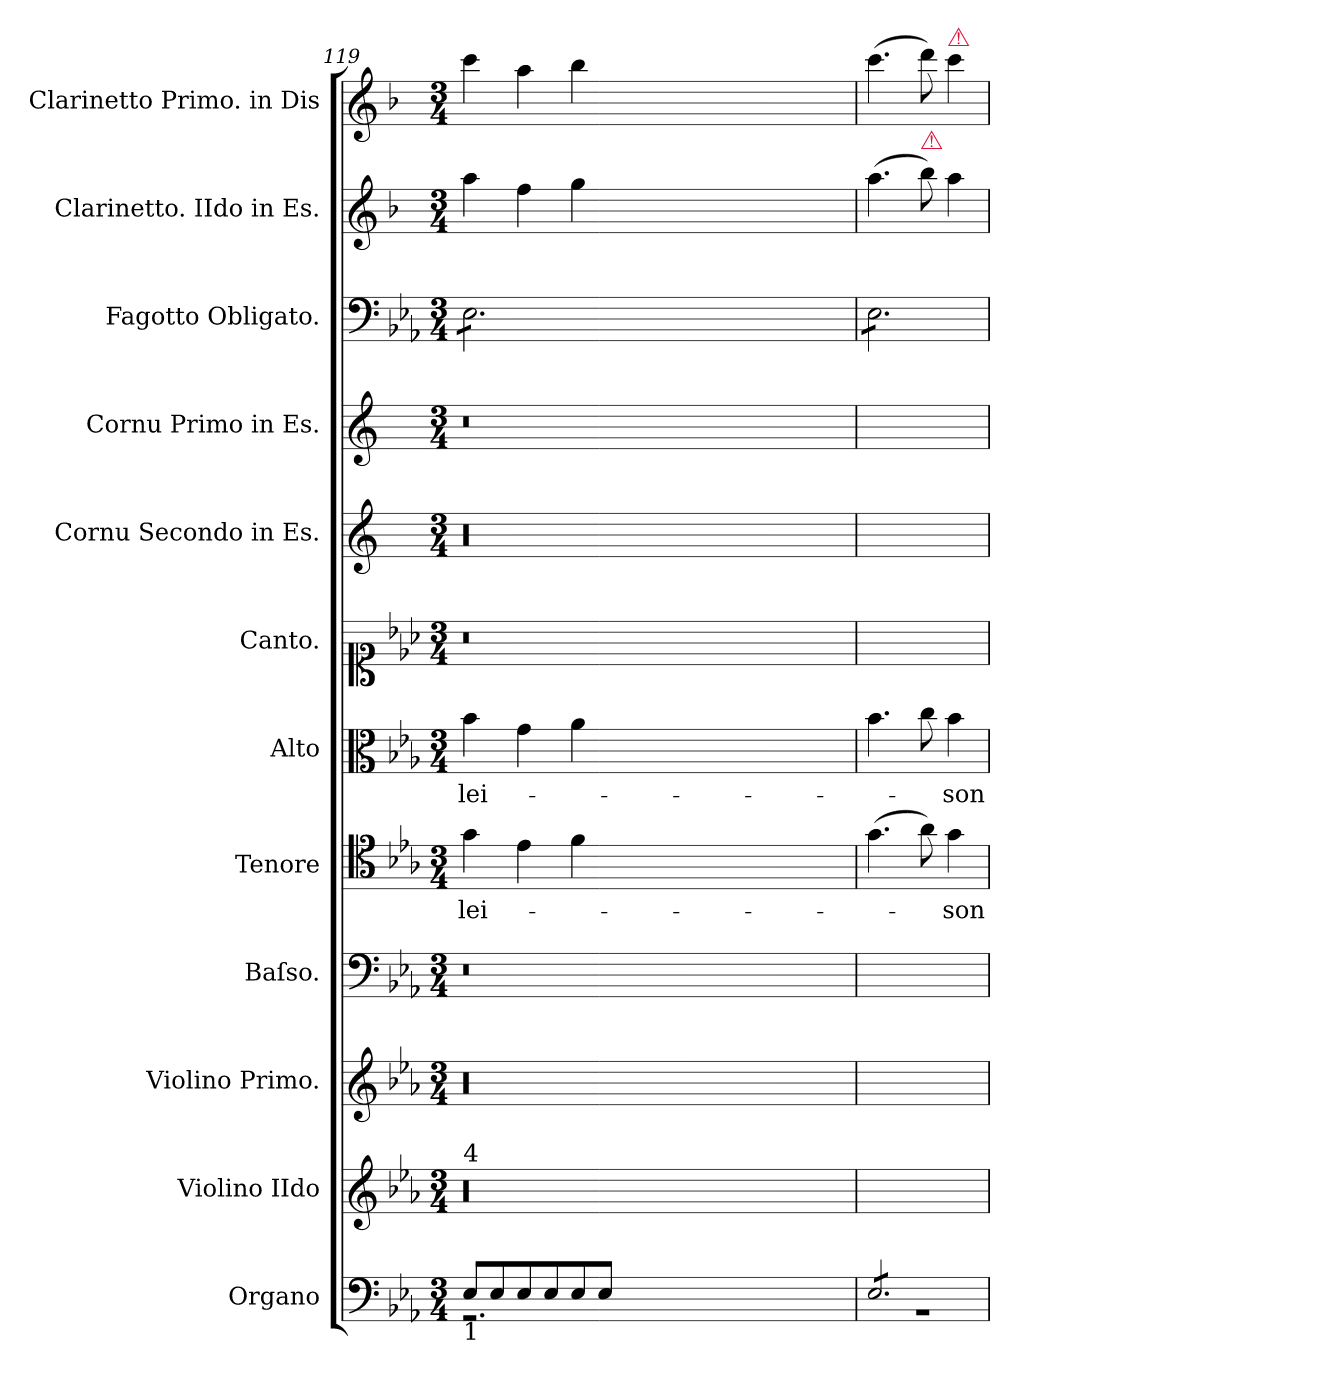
**kern	**kern	**kern	**kern	**kern	**text	**kern	**text	**kern	**kern	**kern	**kern	**kern	**kern
*part12	*part11	*part10	*part9	*part8	*part8	*part7	*part7	*part6	*part5	*part4	*part3	*part2	*part1
*staff12	*staff11	*staff10	*staff9	*staff8	*staff8	*staff7	*staff7	*staff6	*staff5	*staff4	*staff3	*staff2	*staff1
*I"Organo	*I"Violino IIdo	*I"Violino Primo.	*I"Baſso.	*I"Tenore	*	*I"Alto	*	*I"Canto.	*I"Cornu Secondo in Es.	*I"Cornu Primo in Es.	*I"Fagotto Obligato.	*I"Clarinetto. IIdo in Es.	*I"Clarinetto Primo. in Dis
*I'org	*I'vl II	*I'vl I	*I'B	*I'T	*	*I'A	*	*	*I'cor 2 in E♭	*I'cor 1 in E♭	*I'fag	*I'cl 2 in E♭	*I'cl 2 in E♭
*clefF4	*clefG2	*clefG2	*clefF4	*clefC4	*	*clefC3	*	*clefC1	*clefG2	*clefG2	*clefF4	*clefG2	*clefG2
*	*	*	*	*	*	*	*	*	*ITrd5c9	*ITrd5c9	*	*ITrd1c2	*ITrd1c2
*k[b-e-a-]	*k[b-e-a-]	*k[b-e-a-]	*k[b-e-a-]	*k[b-e-a-]	*	*k[b-e-a-]	*	*k[b-e-a-]	*k[b-e-a-]	*k[b-e-a-]	*k[b-e-a-]	*k[b-e-a-]	*k[b-e-a-]
*M3/4	*M3/4	*M3/4	*M3/4	*M3/4	*	*M3/4	*	*M3/4	*M3/4	*M3/4	*M3/4	*M3/4	*M3/4
=119	=119	=119	=119	=119	=119	=119	=119	=119	=119	=119	=119	=119	=119
*^	*	*	*	*	*	*	*	*	*	*	*	*	*
!	!	!LO:TX:a:t=4	!	!	!	!	!	!	!	!	!	!	!	!
!LO:TX:b:t=1	!	!	!	!	!	!	!	!	!	!	!	!	!	!
!	!	!LO:N:vis=00	!LO:N:vis=00	!LO:N:vis=0	!	!	!	!	!LO:N:vis=0	!LO:N:vis=00	!LO:N:vis=0	!	!	!
*	*	*	*	*	*	*	*	*	*	*	*	*tremolo	*	*
8E-!/L	2.r	0.r	0.r	1.r	4g\	-lei-	4b-\	-lei-	1.r	1.r	1.r	8E-\L	4gg\	4bb-\
8E-!/	.	.	.	.	.	.	.	.	.	.	.	8E-\	.	.
8E-!/	.	.	.	.	4e-\	.	4g\	.	.	.	.	8E-\	4ee-\	4gg\
8E-!/	.	.	.	.	.	.	.	.	.	.	.	8E-\	.	.
8E-!/	.	.	.	.	4f\	.	4a-\	.	.	.	.	8E-\	4ff\	4aa-\
8E-!/J	.	.	.	.	.	.	.	.	.	.	.	8E-\J	.	.
0ryy	0ryy	.	.	.	0ryy	.	0ryy	.	.	.	.	0ryy	0ryy	0ryy
.	.	.	.	1.ryy	.	.	.	.	1.ryy	1.ryy	1.ryy	.	.	.
4ryy	4ryy	.	.	.	4ryy	.	4ryy	.	.	.	.	4ryy	4ryy	4ryy
=120	=120	=120	=120	=120	=120	=120	=120	=120	=120	=120	=120	=120	=120	=120
!LO:TX:b:t=2	!	!	!	!	!	!	!	!	!	!	!	!	!	!
*tremolo	*	*	*	*	*	*	*	*	*	*	*	*	*	*
8E-/L	2.r	2.ryy	2.ryy	2.ryy	(4.g\	.	4.b-\	.	2.ryy	2.ryy	2.ryy	8E-\L	(4.gg\	(4.bb-\
8E-/	.	.	.	.	.	.	.	.	.	.	.	8E-\	.	.
8E-/	.	.	.	.	.	.	.	.	.	.	.	8E-\	.	.
!	!	!	!	!	!	!	!	!	!	!	!	!	!LO:TX:a:color=crimson:t=⚠	!
8E-/	.	.	.	.	8a-\)	.	8cc\	.	.	.	.	8E-\	8aa-\)	8ccc\)
!	!	!	!	!	!	!	!	!	!	!	!	!	!	!LO:TX:a:color=crimson:t=⚠
8E-/	.	.	.	.	4g\	-son	4b-\	-son	.	.	.	8E-\	4gg\	4bb-\
8E-/J	.	.	.	.	.	.	.	.	.	.	.	8E-\J	.	.
*	*	*	*	*	*	*	*	*	*	*	*	*Xtremolo	*	*
*Xtremolo	*	*	*	*	*	*	*	*	*	*	*	*	*	*
*v	*v	*	*	*	*	*	*	*	*	*	*	*	*	*
=	=	=	=	=	=	=	=	=	=	=	=	=	=
*-	*-	*-	*-	*-	*-	*-	*-	*-	*-	*-	*-	*-	*-
